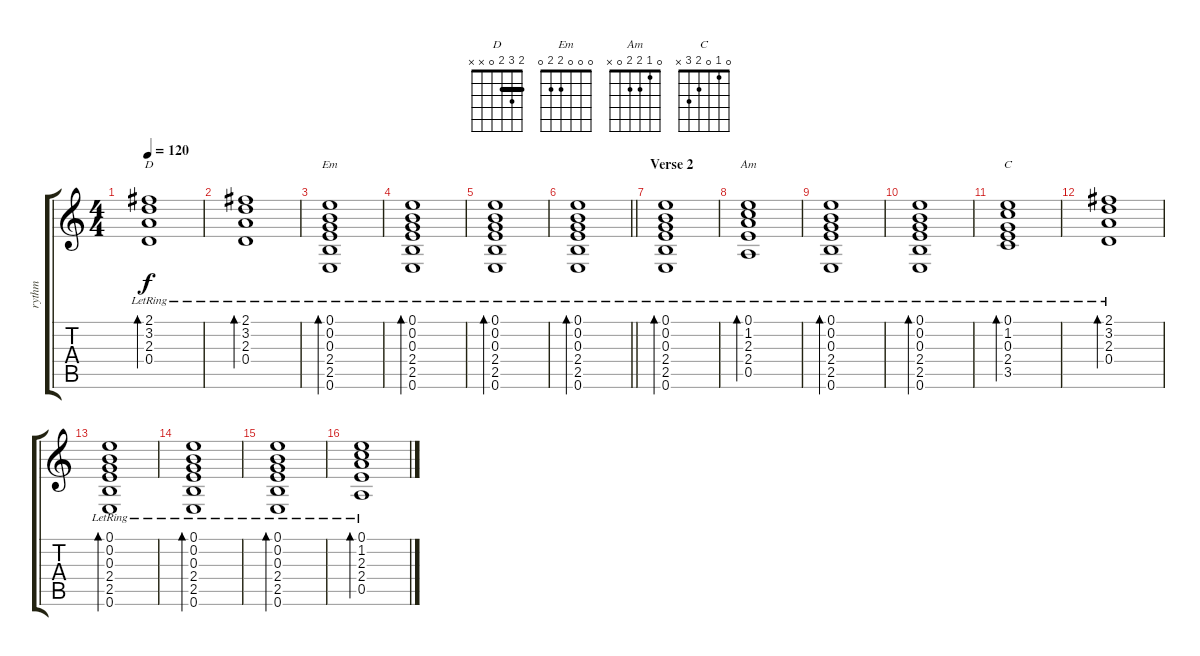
\track ("rythm" "rythm") {instrument acousticguitarsteel}
\staff {score tabs}
\tuning (E4 B3 G3 D3 A2 E2) {hide}
\chord ("D" 2 3 2 0 x x) {barre 2}
\chord ("Em" 0 0 0 2 2 0)
\chord ("Am" 0 1 2 2 0 x)
\chord ("C" 0 1 0 2 3 x)
\ts (4 4)
\tempo 120
\clef g2
\ks c
(2.1{lr} 3.2{lr} 2.3{lr} 0.4{lr}).1{bd 120 ch "D" dy f} |
(2.1{lr} 3.2{lr} 2.3{lr} 0.4{lr}).1{bd 120} |
(0.1{lr} 0.2{lr} 0.3{lr} 2.4{lr} 2.5{lr} 0.6{lr}).1{bd 120 ch "Em"} |
(0.1{lr} 0.2{lr} 0.3{lr} 2.4{lr} 2.5{lr} 0.6{lr}).1{bd 120} |
(0.1{lr} 0.2{lr} 0.3{lr} 2.4{lr} 2.5{lr} 0.6{lr}).1{bd 120} |
\barLineRight lightlight
(0.1{lr} 0.2{lr} 0.3{lr} 2.4{lr} 2.5{lr} 0.6{lr}).1{bd 120} |
\section ("" "Verse 2")
(0.1{lr} 0.2{lr} 0.3{lr} 2.4{lr} 2.5{lr} 0.6{lr}).1{bd 120} |
(0.1{lr} 1.2{lr} 2.3{lr} 2.4{lr} 0.5{lr}).1{bd 120 ch "Am"} |
(0.1{lr} 0.2{lr} 0.3{lr} 2.4{lr} 2.5{lr} 0.6{lr}).1{bd 120} |
(0.1{lr} 0.2{lr} 0.3{lr} 2.4{lr} 2.5{lr} 0.6{lr}).1{bd 120} |
(0.1{lr} 1.2{lr} 0.3{lr} 2.4{lr} 3.5{lr}).1{bd 120 ch "C"} |
(2.1{lr} 3.2{lr} 2.3{lr} 0.4{lr}).1{bd 120} |
(0.1{lr} 0.2{lr} 0.3{lr} 2.4{lr} 2.5{lr} 0.6{lr}).1{bd 120} |
(0.1{lr} 0.2{lr} 0.3{lr} 2.4{lr} 2.5{lr} 0.6{lr}).1{bd 120} |
(0.1{lr} 0.2{lr} 0.3{lr} 2.4{lr} 2.5{lr} 0.6{lr}).1{bd 120} |
(0.1{lr} 1.2{lr} 2.3{lr} 2.4{lr} 0.5{lr}).1{bd 120}
